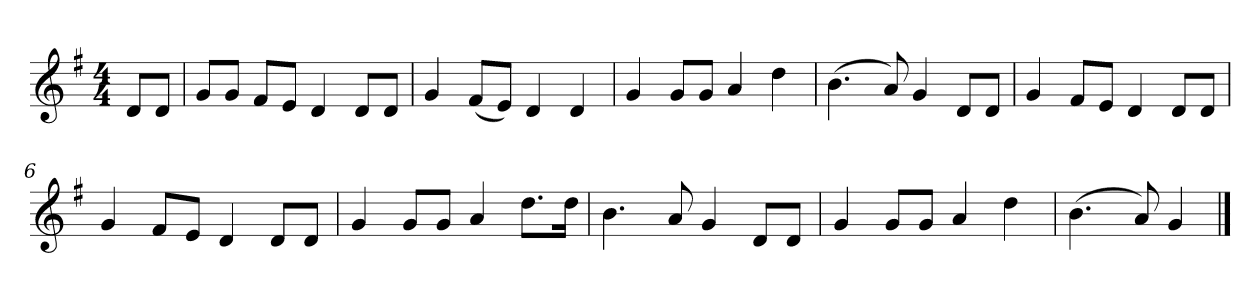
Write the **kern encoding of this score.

**kern
*part1
*staff1
*k[f#]
*M4/4
*MM120
=
8dL
8dJ
=1
8gL
8gJ
8f#L
8eJ
4d
8dL
8dJ
=2
4g
(8f#L
8eJ)
4d
4d
=3
4g
8gL
8gJ
4a
4dd
=4
(4.b
8a)
4g
8dL
8dJ
=5
4g
8f#L
8eJ
4d
8dL
8dJ
=6
4g
8f#L
8eJ
4d
8dL
8dJ
=7
4g
8gL
8gJ
4a
8.ddL
16ddJk
=8
4.b
8a
4g
8dL
8dJ
=9
4g
8gL
8gJ
4a
4dd
=10
(4.b
8a)
4g
==
*-
